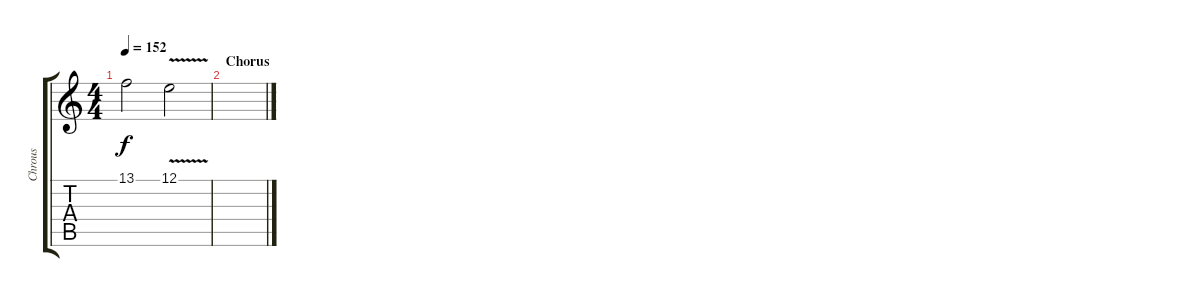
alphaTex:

\track ("Chrous" "Chrous") {instrument lead6voice}
\staff {score tabs}
\tuning (E4 B3 G3 D3 A2 E2) {hide}
\ts (4 4)
\tempo 152
\clef g2
\ks c
13.1.2{dy f} 12.1{v}.2 |
\section ("" "Chorus")
